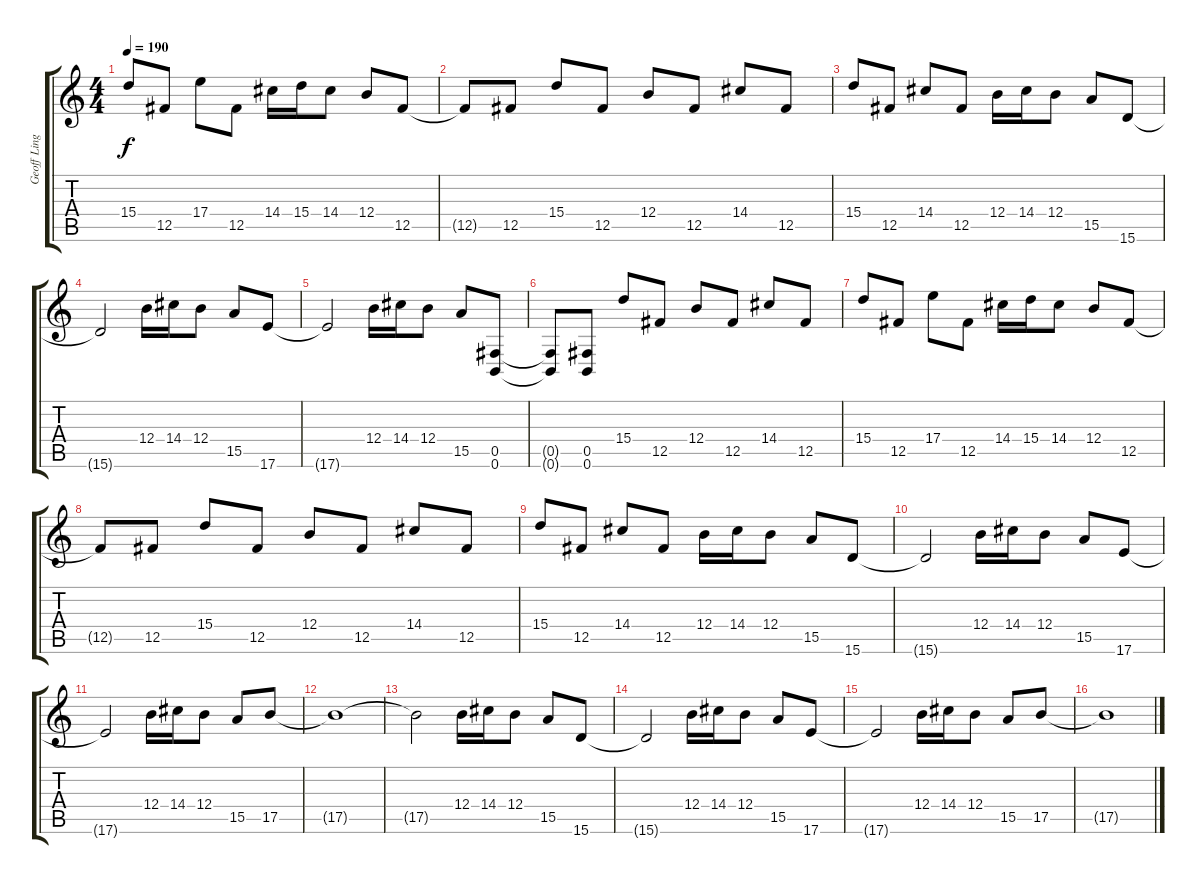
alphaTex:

\track ("Geoff Ling" "Geoff Ling") {instrument distortionguitar}
\staff {score tabs}
\tuning (Db4 Ab3 E3 B2 Gb2 B1) {hide}
\ts (4 4)
\tempo 190
\clef g2
\ks c
15.4.8{dy f} 12.5.8 17.4.8 12.5.8 14.4.16 15.4.16 14.4.8 12.4.8 12.5.8 |
12.5{t}.8 12.5.8 15.4.8 12.5.8 12.4.8 12.5.8 14.4.8 12.5.8 |
15.4.8 12.5.8 14.4.8 12.5.8 12.4.16 14.4.16 12.4.8 15.5.8 15.6.8 |
15.6{t}.2 12.4.16 14.4.16 12.4.8 15.5.8 17.6.8 |
17.6{t}.2 12.4.16 14.4.16 12.4.8 15.5.8 (0.5 0.6).8 |
(0.5{t} 0.6{t}).8 (0.5 0.6).8 15.4.8 12.5.8 12.4.8 12.5.8 14.4.8 12.5.8 |
15.4.8 12.5.8 17.4.8 12.5.8 14.4.16 15.4.16 14.4.8 12.4.8 12.5.8 |
12.5{t}.8 12.5.8 15.4.8 12.5.8 12.4.8 12.5.8 14.4.8 12.5.8 |
15.4.8 12.5.8 14.4.8 12.5.8 12.4.16 14.4.16 12.4.8 15.5.8 15.6.8 |
15.6{t}.2 12.4.16 14.4.16 12.4.8 15.5.8 17.6.8 |
17.6{t}.2 12.4.16 14.4.16 12.4.8 15.5.8 17.5.8 |
17.5{t}.1 |
17.5{t}.2 12.4.16 14.4.16 12.4.8 15.5.8 15.6.8 |
15.6{t}.2 12.4.16 14.4.16 12.4.8 15.5.8 17.6.8 |
17.6{t}.2 12.4.16 14.4.16 12.4.8 15.5.8 17.5.8 |
17.5{t}.1
